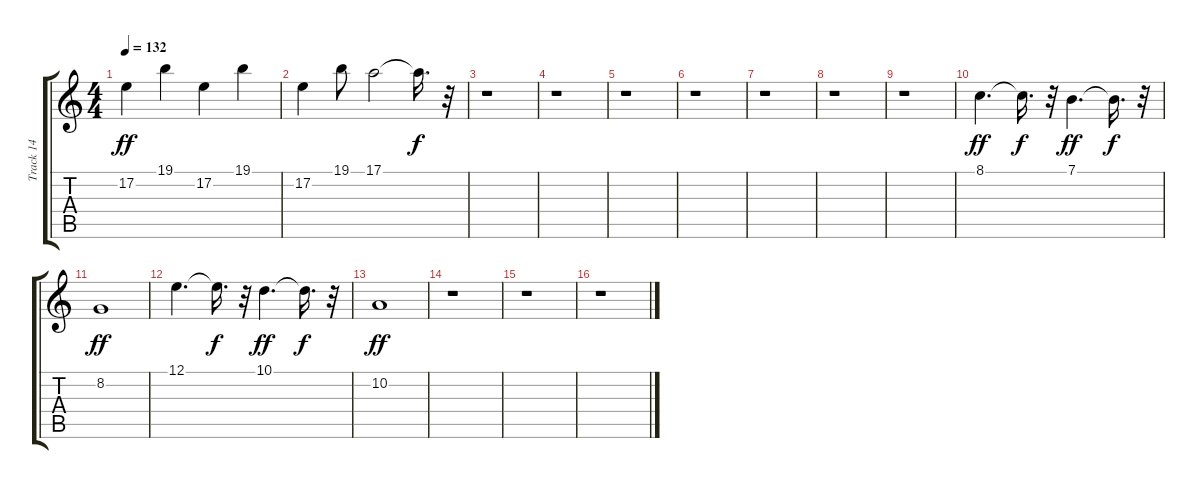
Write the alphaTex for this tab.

\track ("Track 14" "Track 14") {instrument harpsichord}
\staff {score tabs}
\tuning (E4 B3 G3 D3 A2 E2) {hide}
\ts (4 4)
\tempo 132
\clef g2
\ks c
17.2.4{dy ff} 19.1.4 17.2.4 19.1.4 |
17.2.4 19.1.8 17.1.2 17.1{t}.16{d dy f} r.32 |
r.1 |
r.1 |
r.1 |
r.1 |
r.1 |
r.1 |
r.1 |
8.1.4{d dy ff volume 11 instrument synthbrass2} 8.1{t}.16{d dy f} r.32 7.1.4{d dy ff} 7.1{t}.16{d dy f} r.32 |
8.2.1{dy ff} |
12.1.4{d} 12.1{t}.16{d dy f} r.32 10.1.4{d dy ff} 10.1{t}.16{d dy f} r.32 |
10.2.1{dy ff} |
r.1 |
r.1 |
r.1
